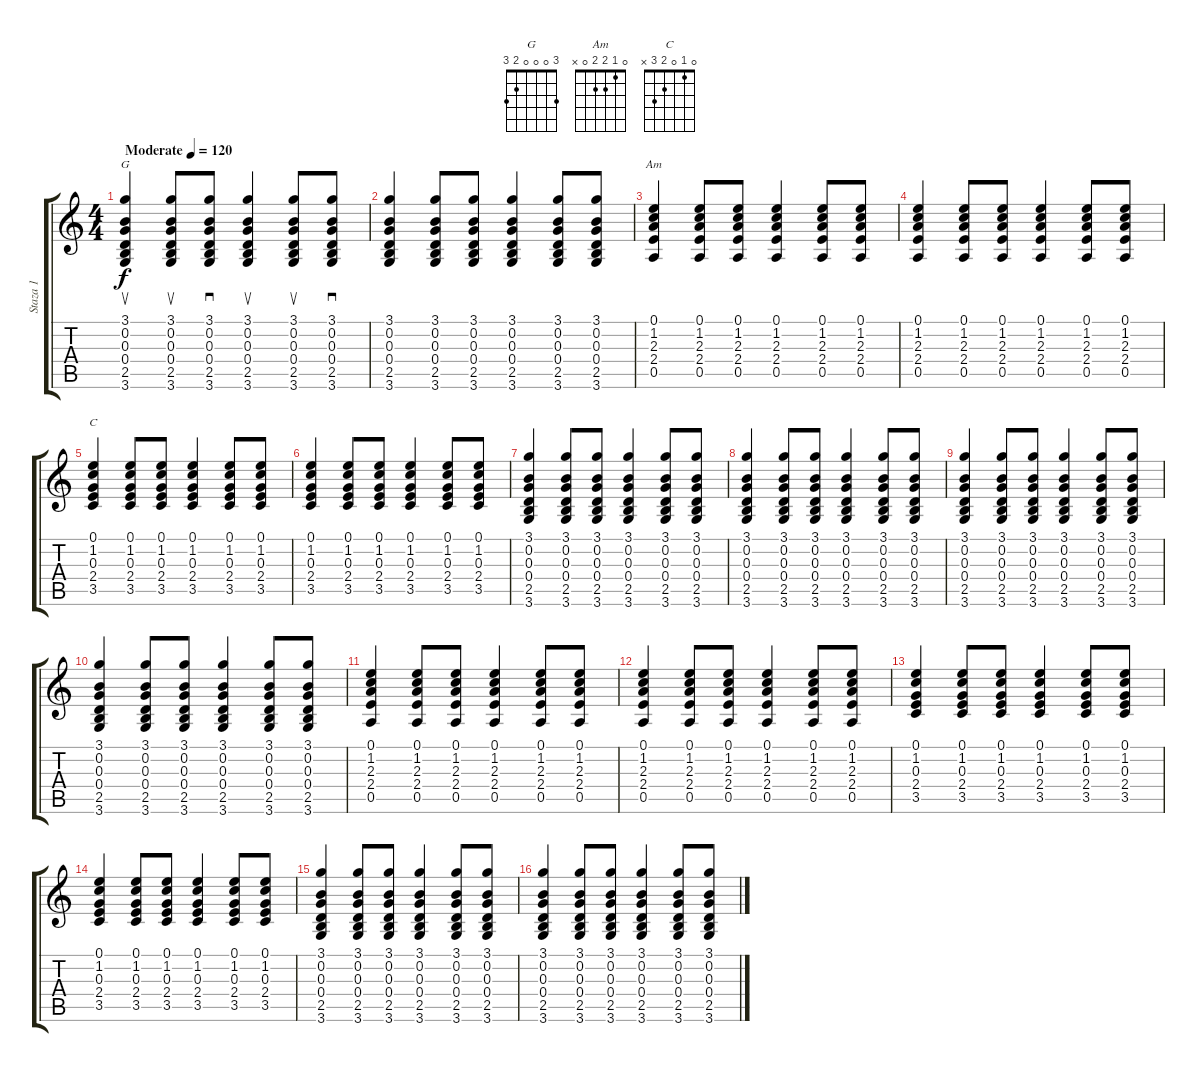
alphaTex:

\track ("Staza 1" "Staza 1") {instrument acousticguitarsteel}
\staff {score tabs}
\tuning (E4 B3 G3 D3 A2 E2) {hide}
\chord ("G" 3 0 0 0 2 3)
\chord ("Am" 0 1 2 2 0 x)
\chord ("C" 0 1 0 2 3 x)
\ts (4 4)
\tempo (120 "Moderate")
\clef g2
\ks c
(3.1 0.2 0.3 0.4 2.5 3.6).4{su ch "G" dy f instrument acousticguitarsteel} (3.1 0.2 0.3 0.4 2.5 3.6).8{su} (3.1 0.2 0.3 0.4 2.5 3.6).8{sd} (3.1 0.2 0.3 0.4 2.5 3.6).4{su} (3.1 0.2 0.3 0.4 2.5 3.6).8{su} (3.1 0.2 0.3 0.4 2.5 3.6).8{sd} |
(3.1 0.2 0.3 0.4 2.5 3.6).4 (3.1 0.2 0.3 0.4 2.5 3.6).8 (3.1 0.2 0.3 0.4 2.5 3.6).8 (3.1 0.2 0.3 0.4 2.5 3.6).4 (3.1 0.2 0.3 0.4 2.5 3.6).8 (3.1 0.2 0.3 0.4 2.5 3.6).8 |
(0.1 1.2 2.3 2.4 0.5).4{ch "Am"} (0.1 1.2 2.3 2.4 0.5).8 (0.1 1.2 2.3 2.4 0.5).8 (0.1 1.2 2.3 2.4 0.5).4 (0.1 1.2 2.3 2.4 0.5).8 (0.1 1.2 2.3 2.4 0.5).8 |
(0.1 1.2 2.3 2.4 0.5).4 (0.1 1.2 2.3 2.4 0.5).8 (0.1 1.2 2.3 2.4 0.5).8 (0.1 1.2 2.3 2.4 0.5).4 (0.1 1.2 2.3 2.4 0.5).8 (0.1 1.2 2.3 2.4 0.5).8 |
(0.1 1.2 0.3 2.4 3.5).4{ch "C"} (0.1 1.2 0.3 2.4 3.5).8 (0.1 1.2 0.3 2.4 3.5).8 (0.1 1.2 0.3 2.4 3.5).4 (0.1 1.2 0.3 2.4 3.5).8 (0.1 1.2 0.3 2.4 3.5).8 |
(0.1 1.2 0.3 2.4 3.5).4 (0.1 1.2 0.3 2.4 3.5).8 (0.1 1.2 0.3 2.4 3.5).8 (0.1 1.2 0.3 2.4 3.5).4 (0.1 1.2 0.3 2.4 3.5).8 (0.1 1.2 0.3 2.4 3.5).8 |
(3.1 0.2 0.3 0.4 2.5 3.6).4 (3.1 0.2 0.3 0.4 2.5 3.6).8 (3.1 0.2 0.3 0.4 2.5 3.6).8 (3.1 0.2 0.3 0.4 2.5 3.6).4 (3.1 0.2 0.3 0.4 2.5 3.6).8 (3.1 0.2 0.3 0.4 2.5 3.6).8 |
(3.1 0.2 0.3 0.4 2.5 3.6).4 (3.1 0.2 0.3 0.4 2.5 3.6).8 (3.1 0.2 0.3 0.4 2.5 3.6).8 (3.1 0.2 0.3 0.4 2.5 3.6).4 (3.1 0.2 0.3 0.4 2.5 3.6).8 (3.1 0.2 0.3 0.4 2.5 3.6).8 |
(3.1 0.2 0.3 0.4 2.5 3.6).4 (3.1 0.2 0.3 0.4 2.5 3.6).8 (3.1 0.2 0.3 0.4 2.5 3.6).8 (3.1 0.2 0.3 0.4 2.5 3.6).4 (3.1 0.2 0.3 0.4 2.5 3.6).8 (3.1 0.2 0.3 0.4 2.5 3.6).8 |
(3.1 0.2 0.3 0.4 2.5 3.6).4 (3.1 0.2 0.3 0.4 2.5 3.6).8 (3.1 0.2 0.3 0.4 2.5 3.6).8 (3.1 0.2 0.3 0.4 2.5 3.6).4 (3.1 0.2 0.3 0.4 2.5 3.6).8 (3.1 0.2 0.3 0.4 2.5 3.6).8 |
(0.1 1.2 2.3 2.4 0.5).4 (0.1 1.2 2.3 2.4 0.5).8 (0.1 1.2 2.3 2.4 0.5).8 (0.1 1.2 2.3 2.4 0.5).4 (0.1 1.2 2.3 2.4 0.5).8 (0.1 1.2 2.3 2.4 0.5).8 |
(0.1 1.2 2.3 2.4 0.5).4 (0.1 1.2 2.3 2.4 0.5).8 (0.1 1.2 2.3 2.4 0.5).8 (0.1 1.2 2.3 2.4 0.5).4 (0.1 1.2 2.3 2.4 0.5).8 (0.1 1.2 2.3 2.4 0.5).8 |
(0.1 1.2 0.3 2.4 3.5).4 (0.1 1.2 0.3 2.4 3.5).8 (0.1 1.2 0.3 2.4 3.5).8 (0.1 1.2 0.3 2.4 3.5).4 (0.1 1.2 0.3 2.4 3.5).8 (0.1 1.2 0.3 2.4 3.5).8 |
(0.1 1.2 0.3 2.4 3.5).4 (0.1 1.2 0.3 2.4 3.5).8 (0.1 1.2 0.3 2.4 3.5).8 (0.1 1.2 0.3 2.4 3.5).4 (0.1 1.2 0.3 2.4 3.5).8 (0.1 1.2 0.3 2.4 3.5).8 |
(3.1 0.2 0.3 0.4 2.5 3.6).4 (3.1 0.2 0.3 0.4 2.5 3.6).8 (3.1 0.2 0.3 0.4 2.5 3.6).8 (3.1 0.2 0.3 0.4 2.5 3.6).4 (3.1 0.2 0.3 0.4 2.5 3.6).8 (3.1 0.2 0.3 0.4 2.5 3.6).8 |
(3.1 0.2 0.3 0.4 2.5 3.6).4 (3.1 0.2 0.3 0.4 2.5 3.6).8 (3.1 0.2 0.3 0.4 2.5 3.6).8 (3.1 0.2 0.3 0.4 2.5 3.6).4 (3.1 0.2 0.3 0.4 2.5 3.6).8 (3.1 0.2 0.3 0.4 2.5 3.6).8
